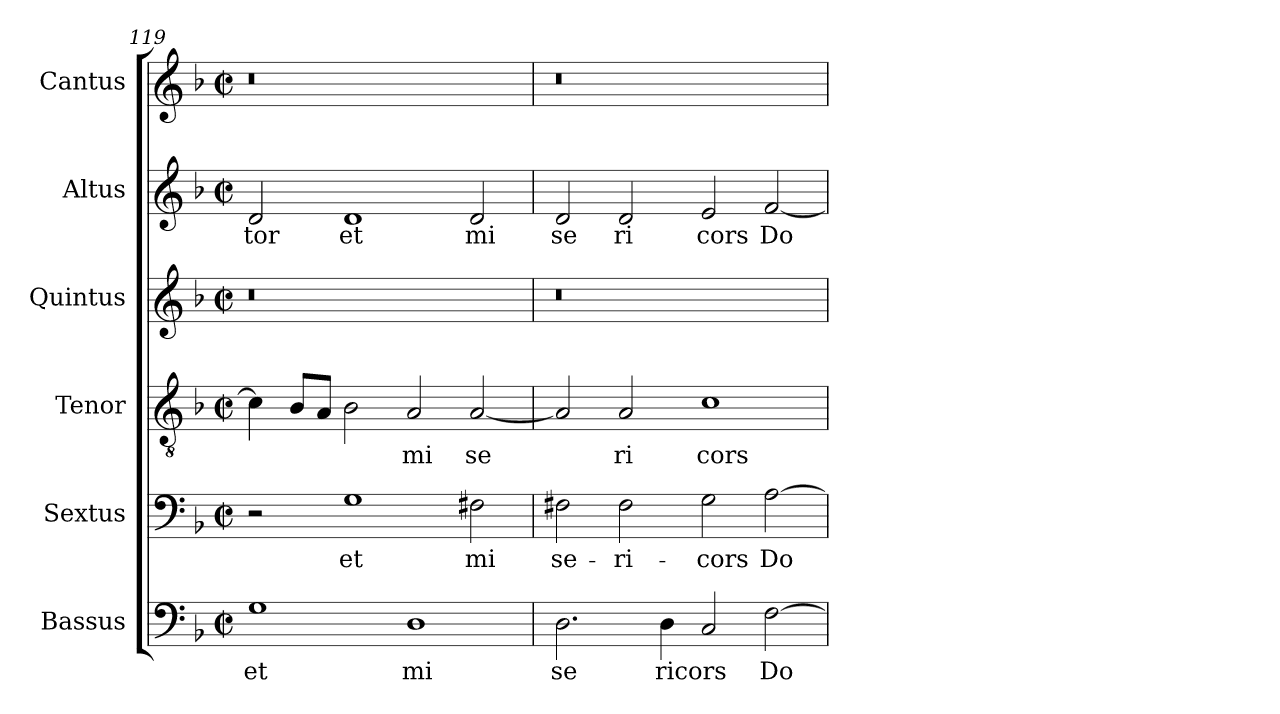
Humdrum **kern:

**kern	**text	**kern	**text	**kern	**text	**kern	**kern	**text	**kern
*part6	*part6	*part5	*part5	*part4	*part4	*part3	*part2	*part2	*part1
*staff6	*staff6	*staff5	*staff5	*staff4	*staff4	*staff3	*staff2	*staff2	*staff1
*I"Bassus	*	*I"Sextus	*	*I"Tenor	*	*I"Quintus	*I"Altus	*	*I"Cantus
*I'Bassus	*	*I'Sextus	*	*I'Tenor	*	*I'Quintus	*I'Altus	*	*I'Cantus
*clefF4	*	*clefF4	*	*clefGv2	*	*clefG2	*clefG2	*	*clefG2
*k[b-]	*	*k[b-]	*	*k[b-]	*	*k[b-]	*k[b-]	*	*k[b-]
*F:	*	*F:	*	*F:	*	*F:	*F:	*	*F:
*M2/2	*	*M2/2	*	*M2/2	*	*M2/2	*M2/2	*	*M2/2
*met(c|)	*	*met(c|)	*	*met(c|)	*	*met(c|)	*met(c|)	*	*met(c|)
=119	=119	=119	=119	=119	=119	=119	=119	=119	=119
!	!LO:LY:b:cj	!	!	!	!LO:LY:b:cj	!	!	!LO:LY:b:cj	!
1G	et	2r	.	4c\]	.	0r	2d/	tor	0r
!	!	!	!	!	!LO:LY:b:cj	!	!	!	!
.	.	.	.	8B-/L	.	.	.	.	.
!	!	!	!	!	!LO:LY:b:cj	!	!	!	!
.	.	.	.	8A/J	.	.	.	.	.
!	!	!	!LO:LY:b:cj	!	!LO:LY:b:cj	!	!	!LO:LY:b:cj	!
.	.	1G	et	2B-\	.	.	1d	et	.
!	!LO:LY:b:cj	!	!	!	!LO:LY:b:cj	!	!	!	!
1D	mi	.	.	2A/	mi	.	.	.	.
!	!	!	!LO:LY:b:cj	!	!LO:LY:b:cj	!	!	!LO:LY:b:cj	!
.	.	2F#X\	mi	[<2A/	se	.	2d/	mi	.
!!LO:LB:g=z
=120	=120	=120	=120	=120	=120	=120	=120	=120	=120
!	!LO:LY:b:cj	!	!LO:LY:b:cj	!	!LO:LY:b:cj	!	!	!LO:LY:b:cj	!
2.D\	se	2F#X\	se-	2A/]	.	0r	2d/	se	0r
!	!	!	!LO:LY:b:cj	!	!LO:LY:b:cj	!	!	!LO:LY:b:cj	!
.	.	2F#\	-ri-	2A/	ri	.	2d/	ri	.
!	!LO:LY:b:cj	!	!	!	!	!	!	!	!
4D\	ricors	.	.	.	.	.	.	.	.
!	!LO:LY:b:cj	!	!LO:LY:b:cj	!	!LO:LY:b:cj	!	!	!LO:LY:b:cj	!
2C/	.	2G\	-cors	1c	cors	.	2e/	cors	.
!	!LO:LY:b:cj	!	!LO:LY:b:cj	!	!	!	!	!LO:LY:b:cj	!
[>2F\	Do	[>2A\	Do-	.	.	.	[<2f/	Do	.
=	=	=	=	=	=	=	=	=	=
*-	*-	*-	*-	*-	*-	*-	*-	*-	*-
